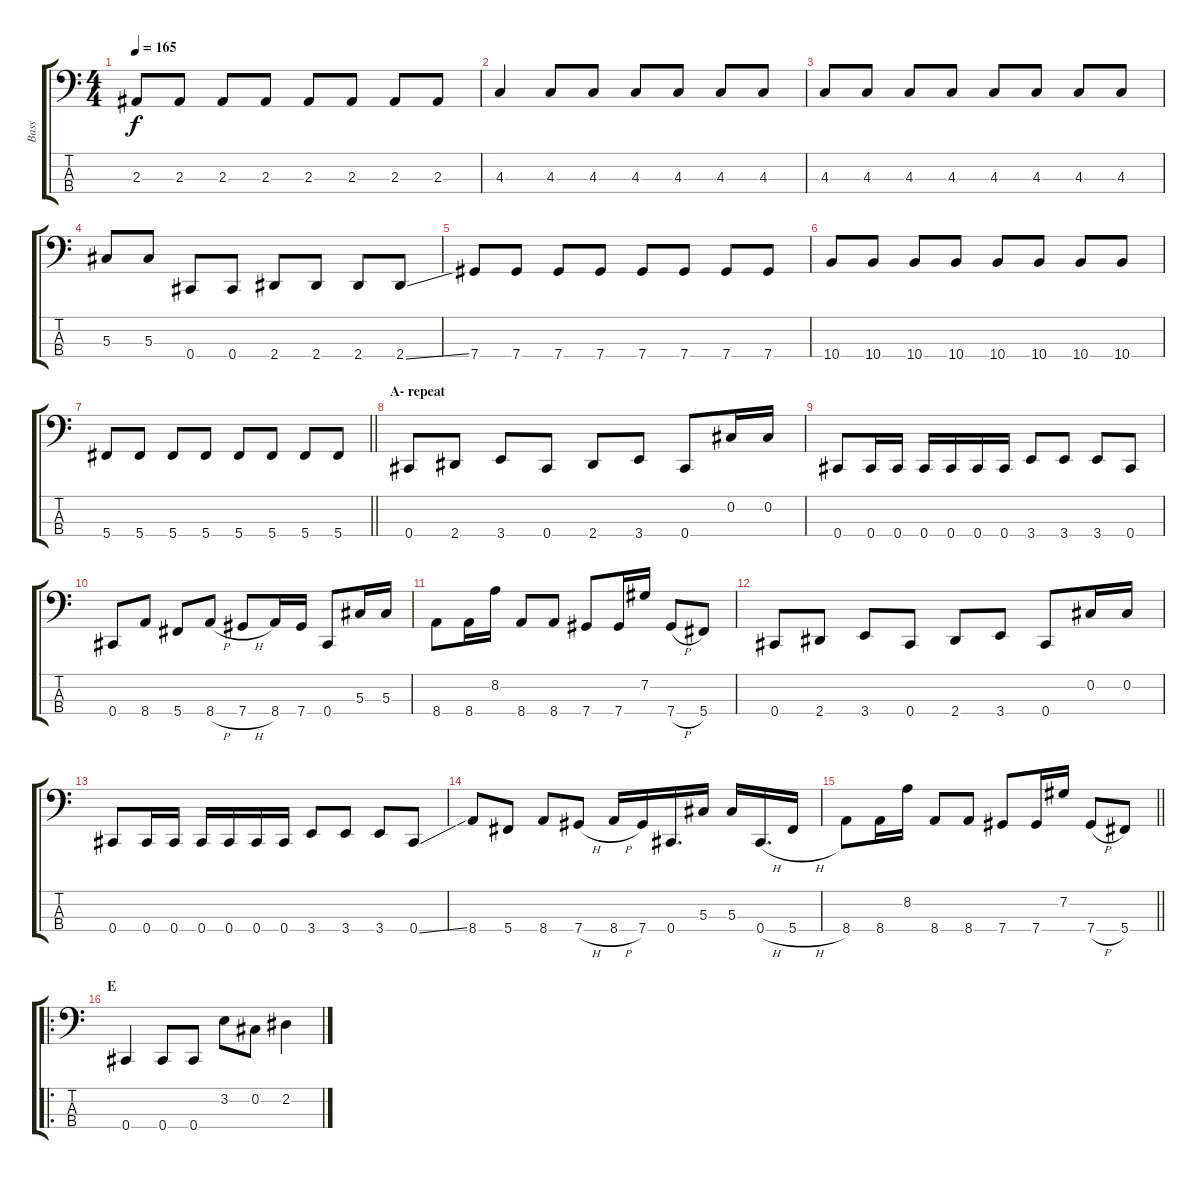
\track ("Bass" "Bass") {instrument electricbasspick}
\staff {score tabs}
\tuning (Gb2 Db2 Ab1 Db1) {hide}
\ts (4 4)
\tempo 165
\clef f4
\ks c
2.3.8{dy f} 2.3.8 2.3.8 2.3.8 2.3.8 2.3.8 2.3.8 2.3.8 |
4.3.4 4.3.8 4.3.8 4.3.8 4.3.8 4.3.8 4.3.8 |
4.3.8 4.3.8 4.3.8 4.3.8 4.3.8 4.3.8 4.3.8 4.3.8 |
5.3.8 5.3.8 0.4.8 0.4.8 2.4.8 2.4.8 2.4.8 2.4{ss}.8 |
7.4.8 7.4.8 7.4.8 7.4.8 7.4.8 7.4.8 7.4.8 7.4.8 |
10.4.8 10.4.8 10.4.8 10.4.8 10.4.8 10.4.8 10.4.8 10.4.8 |
\barLineRight lightlight
5.4.8 5.4.8 5.4.8 5.4.8 5.4.8 5.4.8 5.4.8 5.4.8 |
\section ("" "A- repeat")
0.4.8 2.4.8 3.4.8 0.4.8 2.4.8 3.4.8 0.4.8 0.2.16 0.2.16 |
0.4.8 0.4.16 0.4.16 0.4.16 0.4.16 0.4.16 0.4.16 3.4.8 3.4.8 3.4.8 0.4.8 |
0.4.8 8.4.8 5.4.8 8.4{h}.8 7.4{h}.8 8.4.16 7.4.16 0.4.8 5.3.16 5.3.16 |
8.4.8 8.4.16 8.2.16 8.4.8 8.4.8 7.4.8 7.4.16 7.2.16 7.4{h}.8 5.4.8 |
0.4.8 2.4.8 3.4.8 0.4.8 2.4.8 3.4.8 0.4.8 0.2.16 0.2.16 |
0.4.8 0.4.16 0.4.16 0.4.16 0.4.16 0.4.16 0.4.16 3.4.8 3.4.8 3.4.8 0.4{ss}.8 |
8.4.8 5.4.8 8.4.8 7.4{h}.8 8.4{h}.16 7.4.16 0.4.16{d} 5.3.16 5.3.16 0.4{h}.16{d} 5.4{h}.16 |
\barLineRight lightlight
8.4.8 8.4.16 8.2.16 8.4.8 8.4.8 7.4.8 7.4.16 7.2.16 7.4{h}.8 5.4.8 |
\ro
\section ("" "E")
0.4.4 0.4.8 0.4.8 3.2.8 0.2.8 2.2.4
